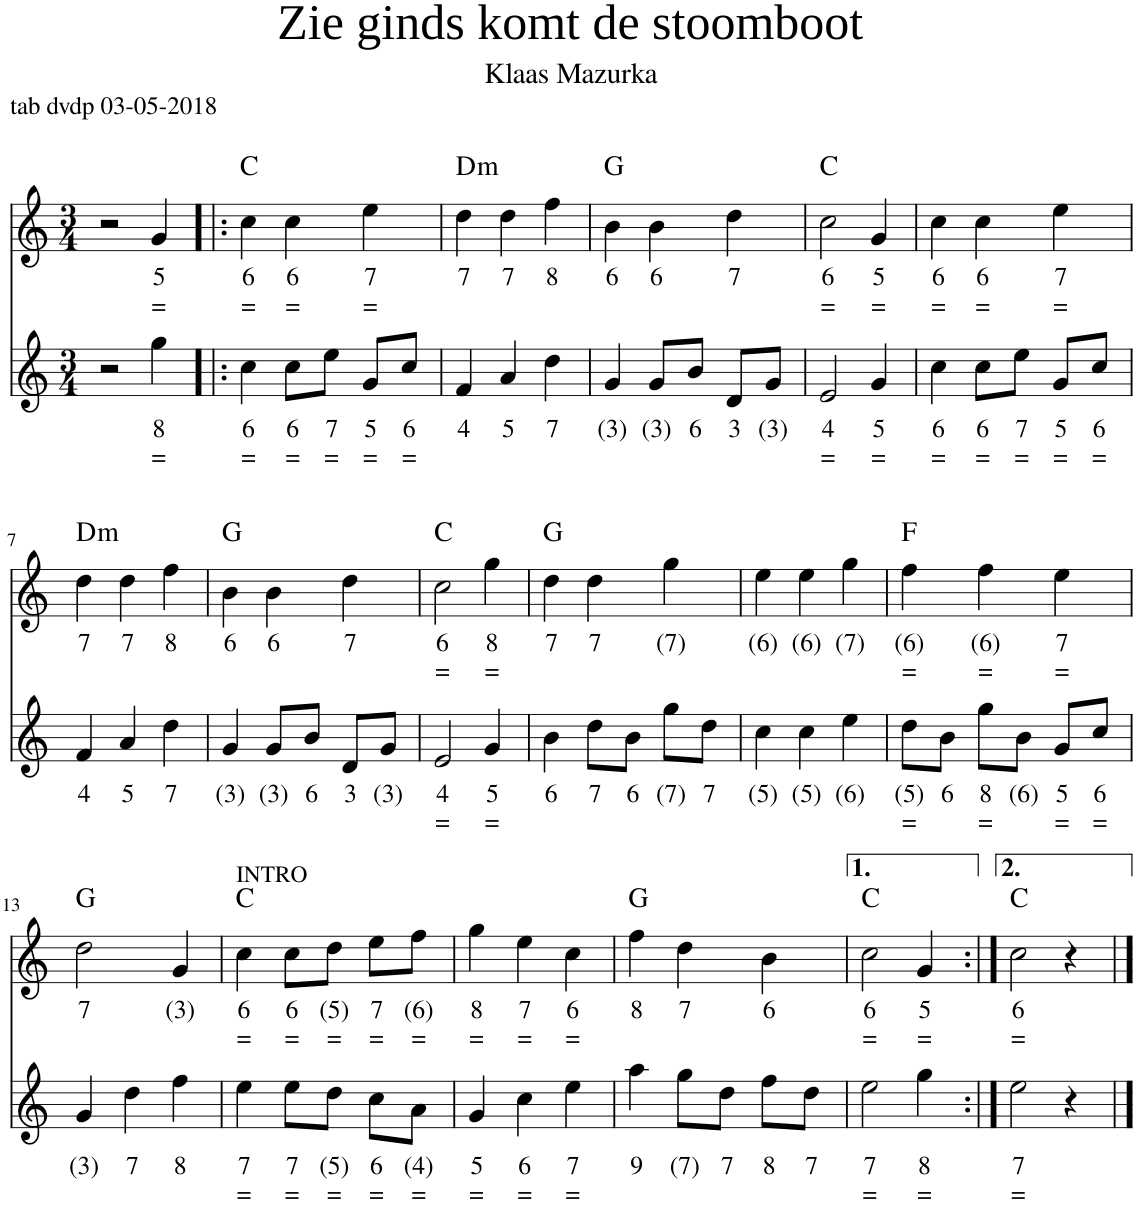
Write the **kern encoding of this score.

**kern	**text	**text	**kern	**text	**text	**harte
*part2	*part2	*part2	*part1	*part1	*part1	*part1
*staff2	*staff2	*staff2	*staff1	*staff1	*staff1	*
*I"Accordion	*	*	*I"Accordion	*	*	*
*I'Acc	*	*	*I'Acc	*	*	*
*clefG2	*	*	*clefG2	*	*	*
*k[]	*	*	*k[]	*	*	*
*M3/4	*	*	*M3/4	*	*	*
=1	=1	=1	=1	=1	=1	=1
2r	.	.	2r	.	.	.
!	!LO:LY:b	!LO:LY:b	!	!LO:LY:b	!LO:LY:b	!
4gg\	8	=	4g/	5	=	.
=2!|:	=2!|:	=2!|:	=2!|:	=2!|:	=2!|:	=2!|:
!	!LO:LY:b	!LO:LY:b	!	!LO:LY:b	!LO:LY:b	!
4cc\	6	=	4cc\	6	=	C:maj
!	!LO:LY:b	!LO:LY:b	!	!LO:LY:b	!LO:LY:b	!
8cc\L	6	=	4cc\	6	=	.
!	!LO:LY:b	!LO:LY:b	!	!	!	!
8ee\J	7	=	.	.	.	.
!	!LO:LY:b	!LO:LY:b	!	!LO:LY:b	!LO:LY:b	!
8g/L	5	=	4ee\	7	=	.
!	!LO:LY:b	!LO:LY:b	!	!	!	!
8cc/J	6	=	.	.	.	.
=3	=3	=3	=3	=3	=3	=3
!	!LO:LY:b	!	!	!LO:LY:b	!	!LO:H:kt=m
4f/	4	.	4dd\	7	.	D:min
!	!LO:LY:b	!	!	!LO:LY:b	!	!
4a/	5	.	4dd\	7	.	.
!	!LO:LY:b	!	!	!LO:LY:b	!	!
4dd\	7	.	4ff\	8	.	.
=4	=4	=4	=4	=4	=4	=4
!	!LO:LY:b	!	!	!LO:LY:b	!	!
4g/	(3)	.	4b\	6	.	G:maj
!	!LO:LY:b	!	!	!LO:LY:b	!	!
8g/L	(3)	.	4b\	6	.	.
!	!LO:LY:b	!	!	!	!	!
8b/J	6	.	.	.	.	.
!	!LO:LY:b	!	!	!LO:LY:b	!	!
8d/L	3	.	4dd\	7	.	.
!	!LO:LY:b	!	!	!	!	!
8g/J	(3)	.	.	.	.	.
=5	=5	=5	=5	=5	=5	=5
!	!LO:LY:b	!LO:LY:b	!	!LO:LY:b	!LO:LY:b	!
2e/	4	=	2cc\	6	=	C:maj
!	!LO:LY:b	!LO:LY:b	!	!LO:LY:b	!LO:LY:b	!
4g/	5	=	4g/	5	=	.
=6	=6	=6	=6	=6	=6	=6
!	!LO:LY:b	!LO:LY:b	!	!LO:LY:b	!LO:LY:b	!
4cc\	6	=	4cc\	6	=	.
!	!LO:LY:b	!LO:LY:b	!	!LO:LY:b	!LO:LY:b	!
8cc\L	6	=	4cc\	6	=	.
!	!LO:LY:b	!LO:LY:b	!	!	!	!
8ee\J	7	=	.	.	.	.
!	!LO:LY:b	!LO:LY:b	!	!LO:LY:b	!LO:LY:b	!
8g/L	5	=	4ee\	7	=	.
!	!LO:LY:b	!LO:LY:b	!	!	!	!
8cc/J	6	=	.	.	.	.
!!LO:LB:g=z
=7	=7	=7	=7	=7	=7	=7
!	!LO:LY:b	!	!	!LO:LY:b	!	!LO:H:kt=m
4f/	4	.	4dd\	7	.	D:min
!	!LO:LY:b	!	!	!LO:LY:b	!	!
4a/	5	.	4dd\	7	.	.
!	!LO:LY:b	!	!	!LO:LY:b	!	!
4dd\	7	.	4ff\	8	.	.
=8	=8	=8	=8	=8	=8	=8
!	!LO:LY:b	!	!	!LO:LY:b	!	!
4g/	(3)	.	4b\	6	.	G:maj
!	!LO:LY:b	!	!	!LO:LY:b	!	!
8g/L	(3)	.	4b\	6	.	.
!	!LO:LY:b	!	!	!	!	!
8b/J	6	.	.	.	.	.
!	!LO:LY:b	!	!	!LO:LY:b	!	!
8d/L	3	.	4dd\	7	.	.
!	!LO:LY:b	!	!	!	!	!
8g/J	(3)	.	.	.	.	.
=9	=9	=9	=9	=9	=9	=9
!	!LO:LY:b	!LO:LY:b	!	!LO:LY:b	!LO:LY:b	!
2e/	4	=	2cc\	6	=	C:maj
!	!LO:LY:b	!LO:LY:b	!	!LO:LY:b	!LO:LY:b	!
4g/	5	=	4gg\	8	=	.
=10	=10	=10	=10	=10	=10	=10
!	!LO:LY:b	!	!	!LO:LY:b	!	!
4b\	6	.	4dd\	7	.	G:maj
!	!LO:LY:b	!	!	!LO:LY:b	!	!
8dd\L	7	.	4dd\	7	.	.
!	!LO:LY:b	!	!	!	!	!
8b\J	6	.	.	.	.	.
!	!LO:LY:b	!	!	!LO:LY:b	!	!
8gg\L	(7)	.	4gg\	(7)	.	.
!	!LO:LY:b	!	!	!	!	!
8dd\J	7	.	.	.	.	.
=11	=11	=11	=11	=11	=11	=11
!	!LO:LY:b	!	!	!LO:LY:b	!	!
4cc\	(5)	.	4ee\	(6)	.	.
!	!LO:LY:b	!	!	!LO:LY:b	!	!
4cc\	(5)	.	4ee\	(6)	.	.
!	!LO:LY:b	!	!	!LO:LY:b	!	!
4ee\	(6)	.	4gg\	(7)	.	.
=12	=12	=12	=12	=12	=12	=12
!	!LO:LY:b	!LO:LY:b	!	!LO:LY:b	!LO:LY:b	!
8dd\L	(5)	=	4ff\	(6)	=	F:maj
!	!LO:LY:b	!	!	!	!	!
8b\J	6	.	.	.	.	.
!	!LO:LY:b	!LO:LY:b	!	!LO:LY:b	!LO:LY:b	!
8gg\L	8	=	4ff\	(6)	=	.
!	!LO:LY:b	!	!	!	!	!
8b\J	(6)	.	.	.	.	.
!	!LO:LY:b	!LO:LY:b	!	!LO:LY:b	!LO:LY:b	!
8g/L	5	=	4ee\	7	=	.
!	!LO:LY:b	!LO:LY:b	!	!	!	!
8cc/J	6	=	.	.	.	.
!!LO:LB:g=z
=13	=13	=13	=13	=13	=13	=13
!	!LO:LY:b	!	!	!LO:LY:b	!	!
4g/	(3)	.	2dd\	7	.	G:maj
!	!LO:LY:b	!	!	!	!	!
4dd\	7	.	.	.	.	.
!	!LO:LY:b	!	!	!LO:LY:b	!	!
4ff\	8	.	4g/	(3)	.	.
=14	=14	=14	=14	=14	=14	=14
!	!	!	!LO:TX:a:t=INTRO	!	!	!
!	!LO:LY:b	!LO:LY:b	!	!LO:LY:b	!LO:LY:b	!
4ee\	7	=	4cc\	6	=	C:maj
!	!LO:LY:b	!LO:LY:b	!	!LO:LY:b	!LO:LY:b	!
8ee\L	7	=	8cc\L	6	=	.
!	!LO:LY:b	!LO:LY:b	!	!LO:LY:b	!LO:LY:b	!
8dd\J	(5)	=	8dd\J	(5)	=	.
!	!LO:LY:b	!LO:LY:b	!	!LO:LY:b	!LO:LY:b	!
8cc\L	6	=	8ee\L	7	=	.
!	!LO:LY:b	!LO:LY:b	!	!LO:LY:b	!LO:LY:b	!
8a\J	(4)	=	8ff\J	(6)	=	.
=15	=15	=15	=15	=15	=15	=15
!	!LO:LY:b	!LO:LY:b	!	!LO:LY:b	!LO:LY:b	!
4g/	5	=	4gg\	8	=	.
!	!LO:LY:b	!LO:LY:b	!	!LO:LY:b	!LO:LY:b	!
4cc\	6	=	4ee\	7	=	.
!	!LO:LY:b	!LO:LY:b	!	!LO:LY:b	!LO:LY:b	!
4ee\	7	=	4cc\	6	=	.
=16	=16	=16	=16	=16	=16	=16
!	!LO:LY:b	!	!	!LO:LY:b	!	!
4aa\	9	.	4ff\	8	.	G:maj
!	!LO:LY:b	!	!	!LO:LY:b	!	!
8gg\L	(7)	.	4dd\	7	.	.
!	!LO:LY:b	!	!	!	!	!
8dd\J	7	.	.	.	.	.
!	!LO:LY:b	!	!	!LO:LY:b	!	!
8ff\L	8	.	4b\	6	.	.
!	!LO:LY:b	!	!	!	!	!
8dd\J	7	.	.	.	.	.
=17	=17	=17	=17	=17	=17	=17
!	!LO:LY:b	!LO:LY:b	!	!LO:LY:b	!LO:LY:b	!
2ee\	7	=	2cc\	6	=	C:maj
!	!LO:LY:b	!LO:LY:b	!	!LO:LY:b	!LO:LY:b	!
4gg\	8	=	4g/	5	=	.
=18:|!	=18:|!	=18:|!	=18:|!	=18:|!	=18:|!	=18:|!
!	!LO:LY:b	!LO:LY:b	!	!LO:LY:b	!LO:LY:b	!
2ee\	7	=	2cc\	6	=	C:maj
4r	.	.	4r	.	.	.
==	==	==	==	==	==	==
*-	*-	*-	*-	*-	*-	*-
